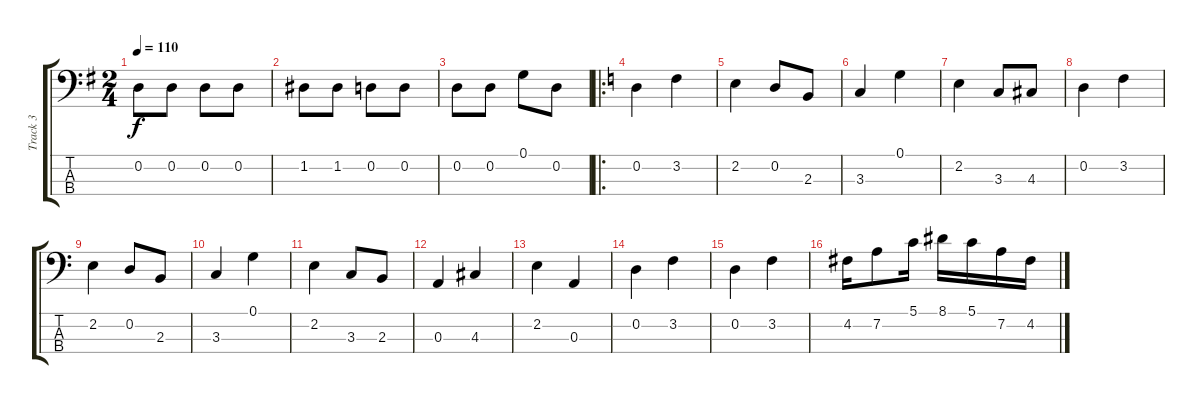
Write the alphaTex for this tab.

\track ("Track 3" "Track 3") {instrument electricbassfinger}
\staff {score tabs}
\tuning (G2 D2 A1 E1) {hide}
\ts (2 4)
\tempo 110
\clef f4
\ks g
0.2.8{dy f} 0.2.8 0.2.8 0.2.8 |
1.2.8 1.2.8 0.2.8 0.2.8 |
0.2.8 0.2.8 0.1.8 0.2.8 |
\ro
\ks c
0.2.4 3.2.4 |
2.2.4 0.2.8 2.3.8 |
3.3.4 0.1.4 |
2.2.4 3.3.8 4.3.8 |
0.2.4 3.2.4 |
2.2.4 0.2.8 2.3.8 |
3.3.4 0.1.4 |
2.2.4 3.3.8 2.3.8 |
0.3.4 4.3.4 |
2.2.4 0.3.4 |
0.2.4 3.2.4 |
0.2.4 3.2.4 |
4.2.16 7.2.8 5.1.16 8.1.16 5.1.16 7.2.16 4.2.16
